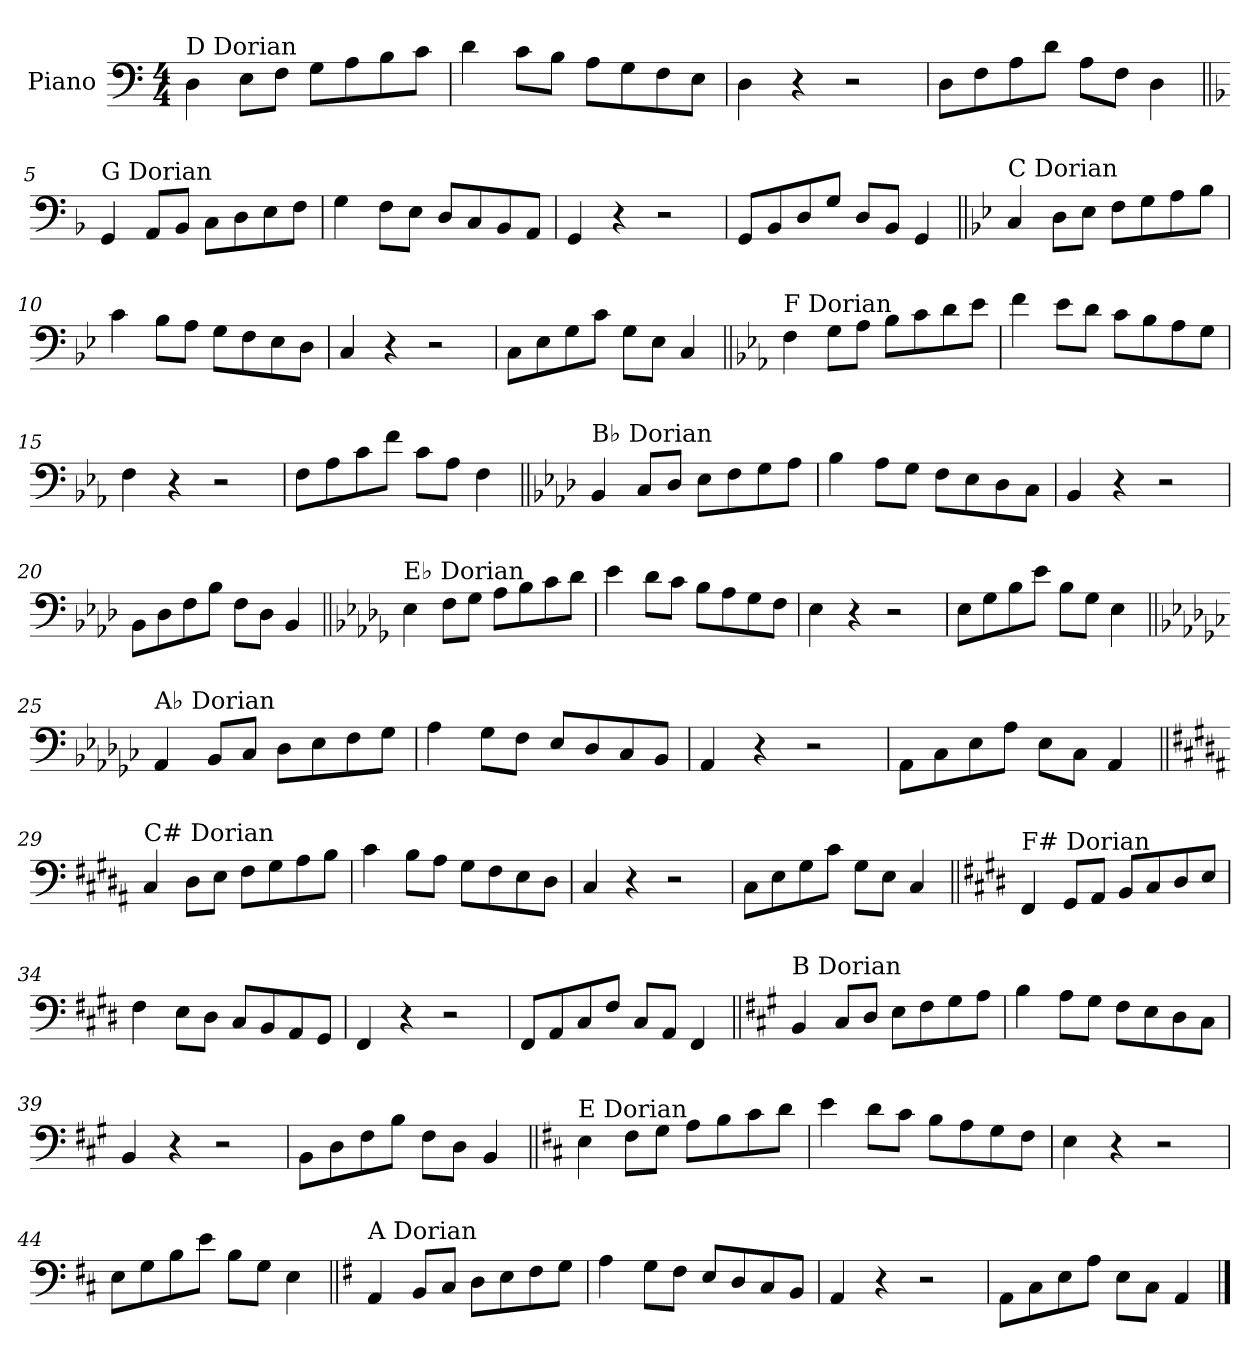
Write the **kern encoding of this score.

**kern
*part1
*staff1
*I"Piano
*I'Pno.
*clefF4
*k[]
*M4/4
=1
!LO:TX:a:t=D Dorian
4D\
8E\L
8F\J
8G\L
8A\
8B\
8c\J
=2
4d\
8c\L
8B\J
8A\L
8G\
8F\
8E\J
=3
4D\
4r
2r
=4
8D\L
8F\
8A\
8d\J
8A\L
8F\J
4D\
!!LO:LB:g=z
=5||
*k[b-]
!LO:TX:a:t=G Dorian
4GG/
8AA/L
8BB-/J
8C\L
8D\
8E\
8F\J
=6
4G\
8F\L
8E\J
8D/L
8C/
8BB-/
8AA/J
=7
4GG/
4r
2r
=8
8GG/L
8BB-/
8D/
8G/J
8D/L
8BB-/J
4GG/
!!LO:LB:g=z
=9||
*k[b-e-]
!LO:TX:a:t=C Dorian
4C/
8D\L
8E-\J
8F\L
8G\
8A\
8B-\J
=10
4c\
8B-\L
8A\J
8G\L
8F\
8E-\
8D\J
=11
4C/
4r
2r
=12
8C\L
8E-\
8G\
8c\J
8G\L
8E-\J
4C/
!!LO:LB:g=z
=13||
*k[b-e-a-]
!LO:TX:a:t=F Dorian
4F\
8G\L
8A-\J
8B-\L
8c\
8d\
8e-\J
=14
4f\
8e-\L
8d\J
8c\L
8B-\
8A-\
8G\J
=15
4F\
4r
2r
=16
8F\L
8A-\
8c\
8f\J
8c\L
8A-\J
4F\
!!LO:LB:g=z
=17||
*k[b-e-a-d-]
!LO:TX:a:t=B♭ Dorian
4BB-/
8C/L
8D-/J
8E-\L
8F\
8G\
8A-\J
=18
4B-\
8A-\L
8G\J
8F\L
8E-\
8D-\
8C\J
=19
4BB-/
4r
2r
=20
8BB-\L
8D-\
8F\
8B-\J
8F\L
8D-\J
4BB-/
!!LO:LB:g=z
=21||
*k[b-e-a-d-g-]
!LO:TX:a:t=E♭ Dorian
4E-\
8F\L
8G-\J
8A-\L
8B-\
8c\
8d-\J
=22
4e-\
8d-\L
8c\J
8B-\L
8A-\
8G-\
8F\J
=23
4E-\
4r
2r
=24
8E-\L
8G-\
8B-\
8e-\J
8B-\L
8G-\J
4E-\
!!LO:LB:g=z
=25||
*k[b-e-a-d-g-c-]
!LO:TX:a:t=A♭ Dorian
4AA-/
8BB-/L
8C-/J
8D-\L
8E-\
8F\
8G-\J
=26
4A-\
8G-\L
8F\J
8E-/L
8D-/
8C-/
8BB-/J
=27
4AA-/
4r
2r
=28
8AA-\L
8C-\
8E-\
8A-\J
8E-\L
8C-\J
4AA-/
!!LO:LB:g=z
=29||
*k[f#c#g#d#a#]
!LO:TX:a:t=C# Dorian
4C#/
8D#\L
8E\J
8F#\L
8G#\
8A#\
8B\J
=30
4c#\
8B\L
8A#\J
8G#\L
8F#\
8E\
8D#\J
=31
4C#/
4r
2r
=32
8C#\L
8E\
8G#\
8c#\J
8G#\L
8E\J
4C#/
!!LO:LB:g=z
=33||
*k[f#c#g#d#]
!LO:TX:a:t=F# Dorian
4FF#/
8GG#/L
8AA/J
8BB/L
8C#/
8D#/
8E/J
=34
4F#\
8E\L
8D#\J
8C#/L
8BB/
8AA/
8GG#/J
=35
4FF#/
4r
2r
=36
8FF#/L
8AA/
8C#/
8F#/J
8C#/L
8AA/J
4FF#/
!!LO:LB:g=z
=37||
*k[f#c#g#]
!LO:TX:a:t=B Dorian
4BB/
8C#/L
8D/J
8E\L
8F#\
8G#\
8A\J
=38
4B\
8A\L
8G#\J
8F#\L
8E\
8D\
8C#\J
=39
4BB/
4r
2r
=40
8BB\L
8D\
8F#\
8B\J
8F#\L
8D\J
4BB/
!!LO:LB:g=z
=41||
*k[f#c#]
!LO:TX:a:t=E Dorian
4E\
8F#\L
8G\J
8A\L
8B\
8c#\
8d\J
=42
4e\
8d\L
8c#\J
8B\L
8A\
8G\
8F#\J
=43
4E\
4r
2r
=44
8E\L
8G\
8B\
8e\J
8B\L
8G\J
4E\
!!LO:LB:g=z
=45||
*k[f#]
!LO:TX:a:t=A Dorian
4AA/
8BB/L
8C/J
8D\L
8E\
8F#\
8G\J
=46
4A\
8G\L
8F#\J
8E/L
8D/
8C/
8BB/J
=47
4AA/
4r
2r
=48
8AA\L
8C\
8E\
8A\J
8E\L
8C\J
4AA/
==
*-
